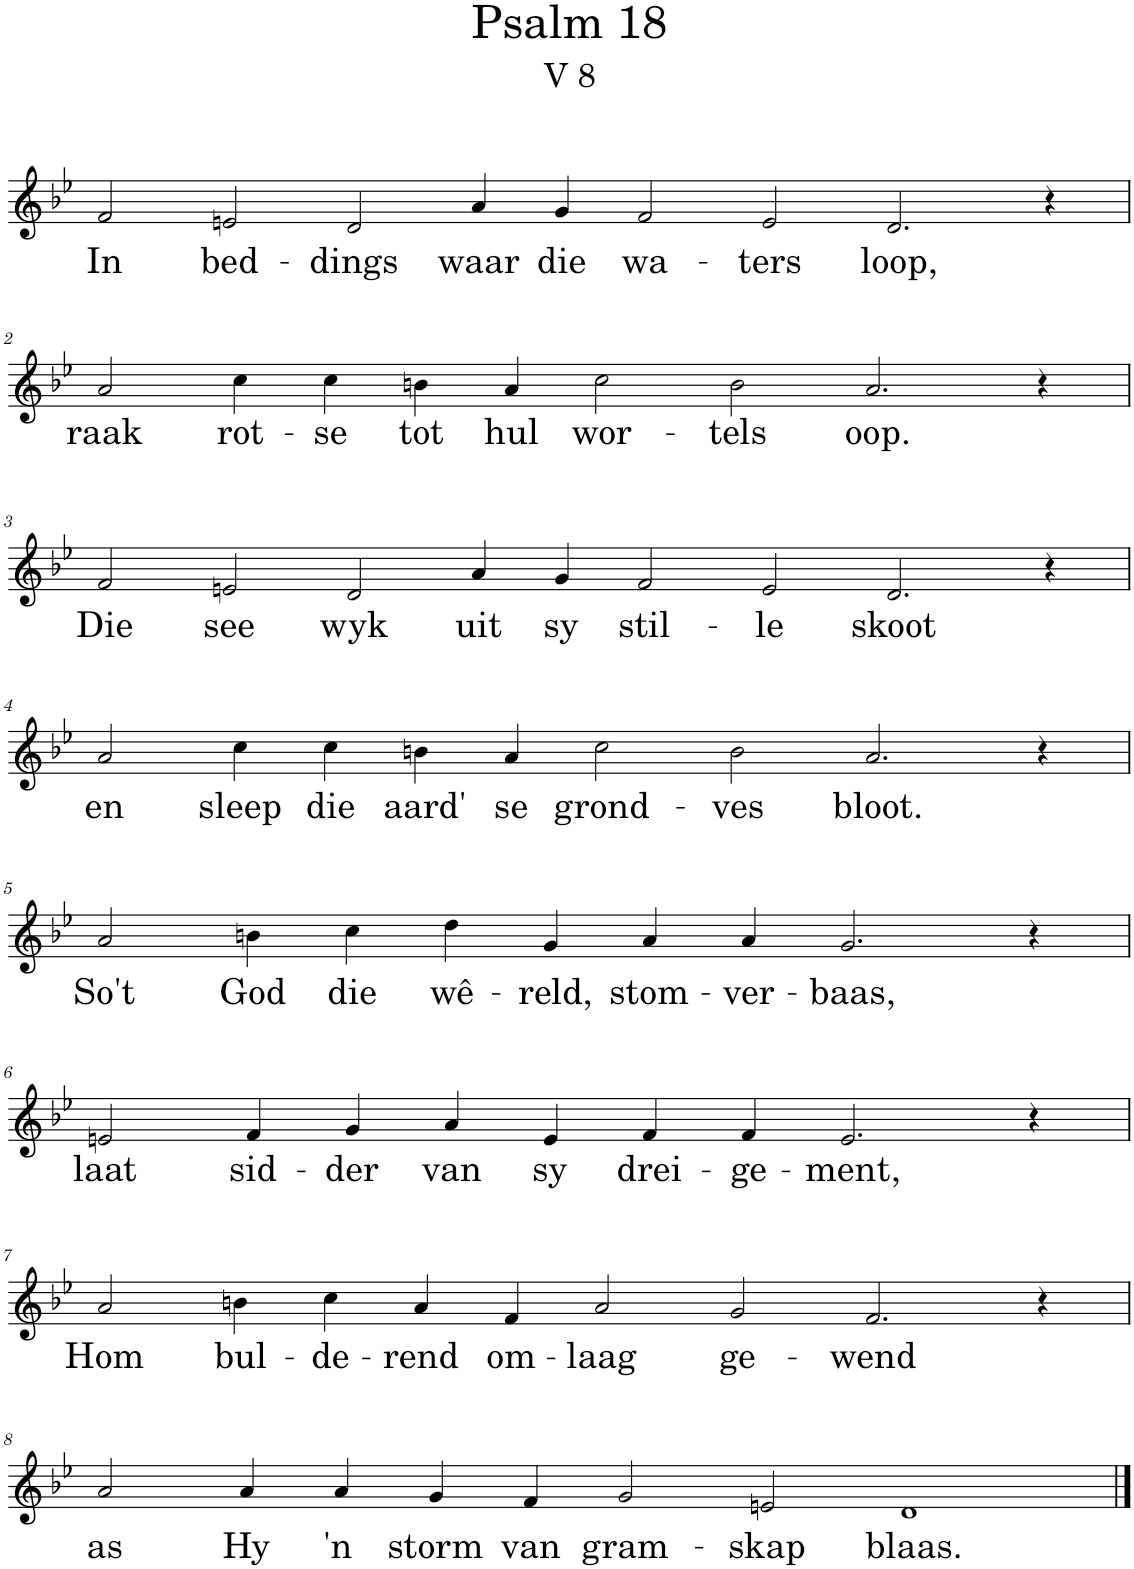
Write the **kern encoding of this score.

**kern	**text
*part1	*part1
*staff1	*staff1
*I"Pipe Organ	*
*I'Org.	*
*clefG2	*
*k[b-e-]	*
*M16/4	*
=1	=1
!	!LO:LY:b
2f/	In
!	!LO:LY:b
2en/	bed-
!	!LO:LY:b
2d/	-dings
!	!LO:LY:b
4a/	waar
!	!LO:LY:b
4g/	die
!	!LO:LY:b
2f/	wa-
!	!LO:LY:b
2e/	-ters
!	!LO:LY:b
2.d/	loop,
4r	.
!!LO:LB:g=z
=2	=2
*M14/4	*
!	!LO:LY:b
2a/	raak
!	!LO:LY:b
4cc\	rot-
!	!LO:LY:b
4cc\	-se
!	!LO:LY:b
4bn\	tot
!	!LO:LY:b
4a/	hul
!	!LO:LY:b
2cc\	wor-
!	!LO:LY:b
2b\	-tels
!	!LO:LY:b
2.a/	oop.
4r	.
!!LO:LB:g=z
=3	=3
*M16/4	*
!	!LO:LY:b
2f/	Die
!	!LO:LY:b
2en/	see
!	!LO:LY:b
2d/	wyk
!	!LO:LY:b
4a/	uit
!	!LO:LY:b
4g/	sy
!	!LO:LY:b
2f/	stil-
!	!LO:LY:b
2e/	-le
!	!LO:LY:b
2.d/	skoot
4r	.
!!LO:LB:g=z
=4	=4
*M14/4	*
!	!LO:LY:b
2a/	en
!	!LO:LY:b
4cc\	sleep
!	!LO:LY:b
4cc\	die
!	!LO:LY:b
4bn\	aard'
!	!LO:LY:b
4a/	se
!	!LO:LY:b
2cc\	grond-
!	!LO:LY:b
2b\	-ves
!	!LO:LY:b
2.a/	bloot.
4r	.
!!LO:LB:g=z
=5	=5
*M12/4	*
!	!LO:LY:b
2a/	So't
!	!LO:LY:b
4bn\	God
!	!LO:LY:b
4cc\	die
!	!LO:LY:b
4dd\	wê-
!	!LO:LY:b
4g/	-reld,
!	!LO:LY:b
4a/	stom-
!	!LO:LY:b
4a/	-ver-
!	!LO:LY:b
2.g/	-baas,
4r	.
!!LO:LB:g=z
=6	=6
!	!LO:LY:b
2en/	laat
!	!LO:LY:b
4f/	sid-
!	!LO:LY:b
4g/	-der
!	!LO:LY:b
4a/	van
!	!LO:LY:b
4e/	sy
!	!LO:LY:b
4f/	drei-
!	!LO:LY:b
4f/	-ge-
!	!LO:LY:b
2.e/	-ment,
4r	.
!!LO:LB:g=z
=7	=7
*M14/4	*
!	!LO:LY:b
2a/	Hom
!	!LO:LY:b
4bn\	bul-
!	!LO:LY:b
4cc\	-de-
!	!LO:LY:b
4a/	-rend
!	!LO:LY:b
4f/	om-
!	!LO:LY:b
2a/	-laag
!	!LO:LY:b
2g/	ge-
!	!LO:LY:b
2.f/	-wend
4r	.
!!LO:LB:g=z
=8	=8
!	!LO:LY:b
2a/	as
!	!LO:LY:b
4a/	Hy
!	!LO:LY:b
4a/	'n
!	!LO:LY:b
4g/	storm
!	!LO:LY:b
4f/	van
!	!LO:LY:b
2g/	gram-
!	!LO:LY:b
2en/	-skap
!	!LO:LY:b
1d	blaas.
==	==
*-	*-
